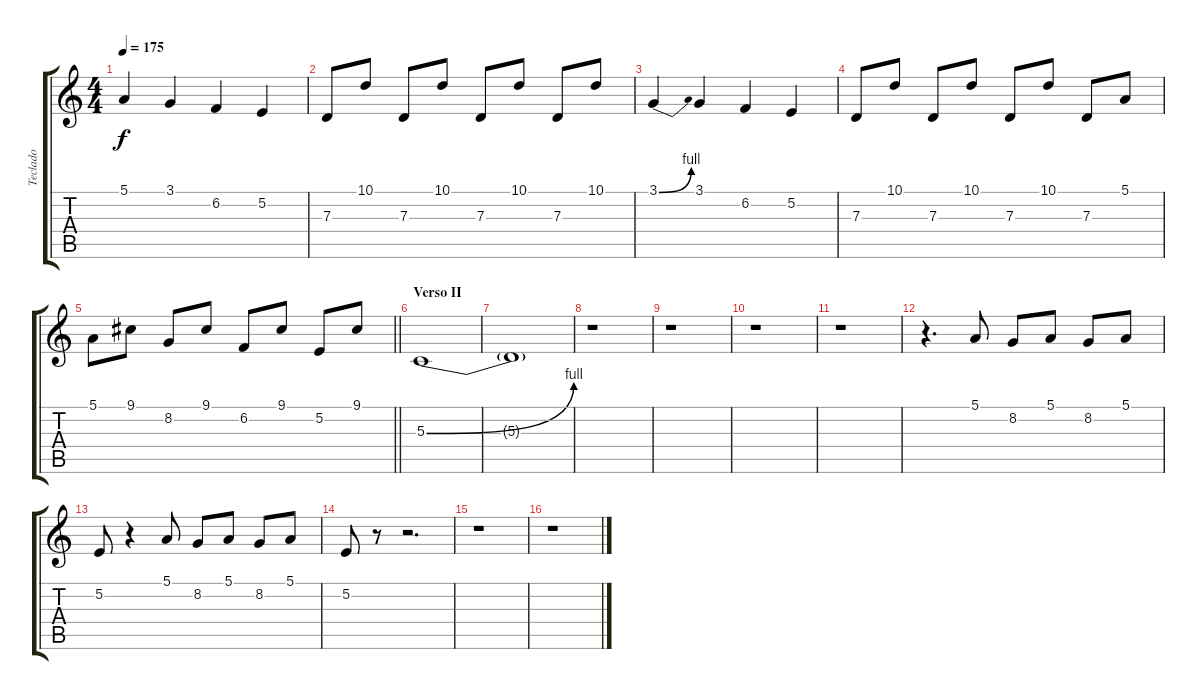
\track ("Teclado" "Teclado") {instrument lead2sawtooth}
\staff {score tabs}
\tuning (E4 B3 G3 D3 A2 E2) {hide}
\ts (4 4)
\tempo 175
\clef g2
\ks c
5.1.4{dy f} 3.1.4 6.2.4 5.2.4 |
7.3.8 10.1.8 7.3.8 10.1.8 7.3.8 10.1.8 7.3.8 10.1.8 |
3.1{be (bend 0 0 60 4)}.4 3.1.4 6.2.4 5.2.4 |
7.3.8 10.1.8 7.3.8 10.1.8 7.3.8 10.1.8 7.3.8 5.1.8 |
\barLineRight lightlight
5.1.8 9.1.8 8.2.8 9.1.8 6.2.8 9.1.8 5.2.8 9.1.8 |
\section ("" "Verso II")
5.3{be (bend 0 0 60 4)}.1 |
5.3{t}.1 |
r.1 |
r.1 |
r.1 |
r.1 |
r.4{d} 5.1.8 8.2.8 5.1.8 8.2.8 5.1.8 |
5.2.8 r.4 5.1.8 8.2.8 5.1.8 8.2.8 5.1.8 |
5.2.8 r.8 r.2{d} |
r.1 |
r.1
